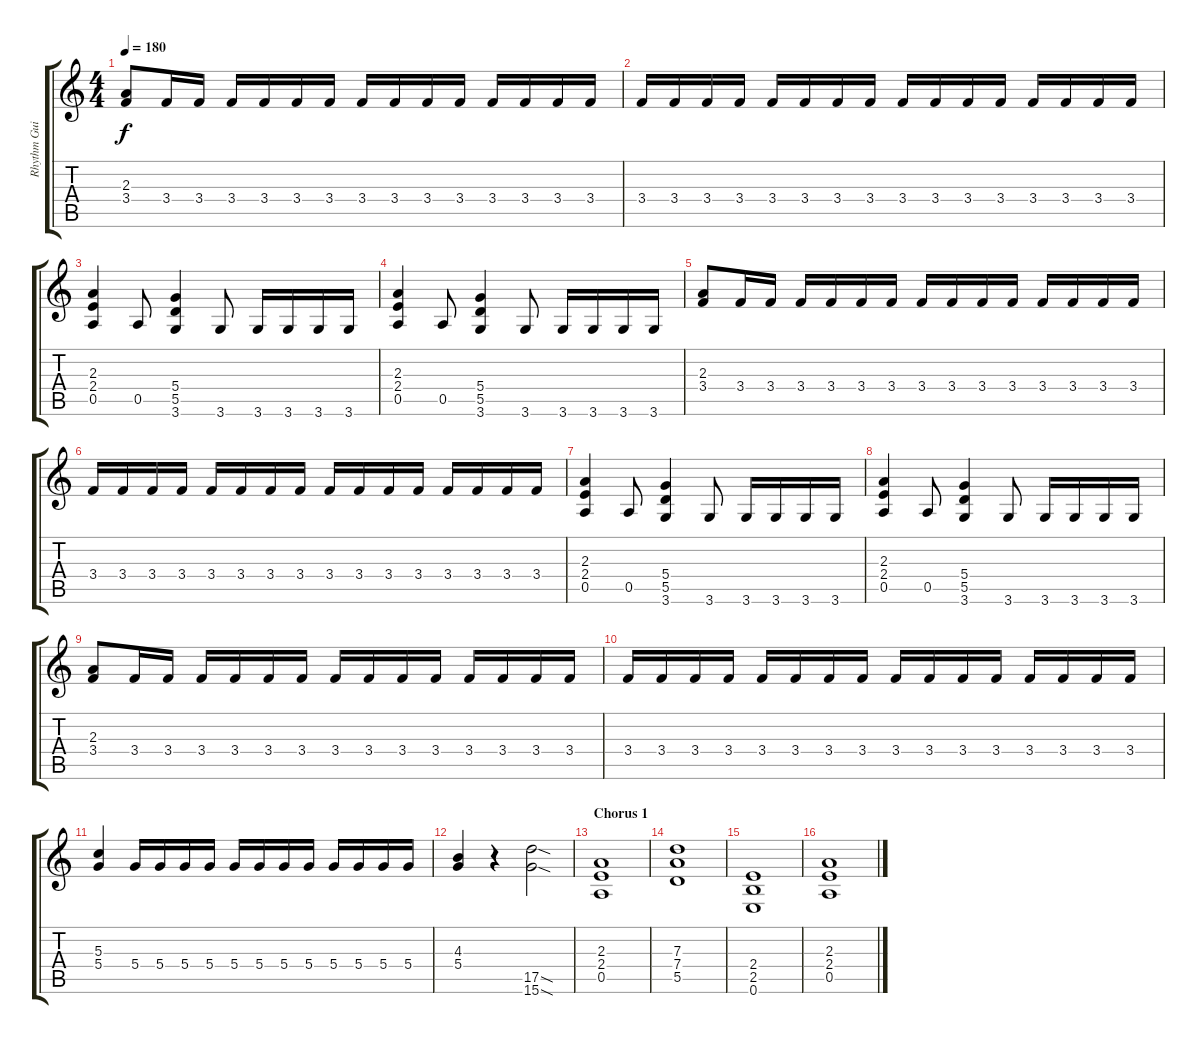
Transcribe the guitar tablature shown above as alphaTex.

\track ("Rhythm Guitar 2 " "Rhythm Gui") {instrument overdrivenguitar}
\staff {score tabs}
\tuning (E4 B3 G3 D3 A2 E2) {hide}
\ts (4 4)
\tempo 180
\clef g2
\ks c
(2.3 3.4).8{dy f} 3.4.16 3.4.16 3.4.16 3.4.16 3.4.16 3.4.16 3.4.16 3.4.16 3.4.16 3.4.16 3.4.16 3.4.16 3.4.16 3.4.16 |
3.4.16 3.4.16 3.4.16 3.4.16 3.4.16 3.4.16 3.4.16 3.4.16 3.4.16 3.4.16 3.4.16 3.4.16 3.4.16 3.4.16 3.4.16 3.4.16 |
(2.3 2.4 0.5).4 0.5.8 (5.4 5.5 3.6).4 3.6.8 3.6.16 3.6.16 3.6.16 3.6.16 |
(2.3 2.4 0.5).4 0.5.8 (5.4 5.5 3.6).4 3.6.8 3.6.16 3.6.16 3.6.16 3.6.16 |
(2.3 3.4).8 3.4.16 3.4.16 3.4.16 3.4.16 3.4.16 3.4.16 3.4.16 3.4.16 3.4.16 3.4.16 3.4.16 3.4.16 3.4.16 3.4.16 |
3.4.16 3.4.16 3.4.16 3.4.16 3.4.16 3.4.16 3.4.16 3.4.16 3.4.16 3.4.16 3.4.16 3.4.16 3.4.16 3.4.16 3.4.16 3.4.16 |
(2.3 2.4 0.5).4 0.5.8 (5.4 5.5 3.6).4 3.6.8 3.6.16 3.6.16 3.6.16 3.6.16 |
(2.3 2.4 0.5).4 0.5.8 (5.4 5.5 3.6).4 3.6.8 3.6.16 3.6.16 3.6.16 3.6.16 |
(2.3 3.4).8 3.4.16 3.4.16 3.4.16 3.4.16 3.4.16 3.4.16 3.4.16 3.4.16 3.4.16 3.4.16 3.4.16 3.4.16 3.4.16 3.4.16 |
3.4.16 3.4.16 3.4.16 3.4.16 3.4.16 3.4.16 3.4.16 3.4.16 3.4.16 3.4.16 3.4.16 3.4.16 3.4.16 3.4.16 3.4.16 3.4.16 |
(5.3 5.4).4 5.4.16 5.4.16 5.4.16 5.4.16 5.4.16 5.4.16 5.4.16 5.4.16 5.4.16 5.4.16 5.4.16 5.4.16 |
(4.3 5.4).4 r.4 (17.5{sod} 15.6{sod}).2 |
\section ("" "Chorus 1")
(2.3 2.4 0.5).1 |
(7.3 7.4 5.5).1 |
(2.4 2.5 0.6).1 |
(2.3 2.4 0.5).1
